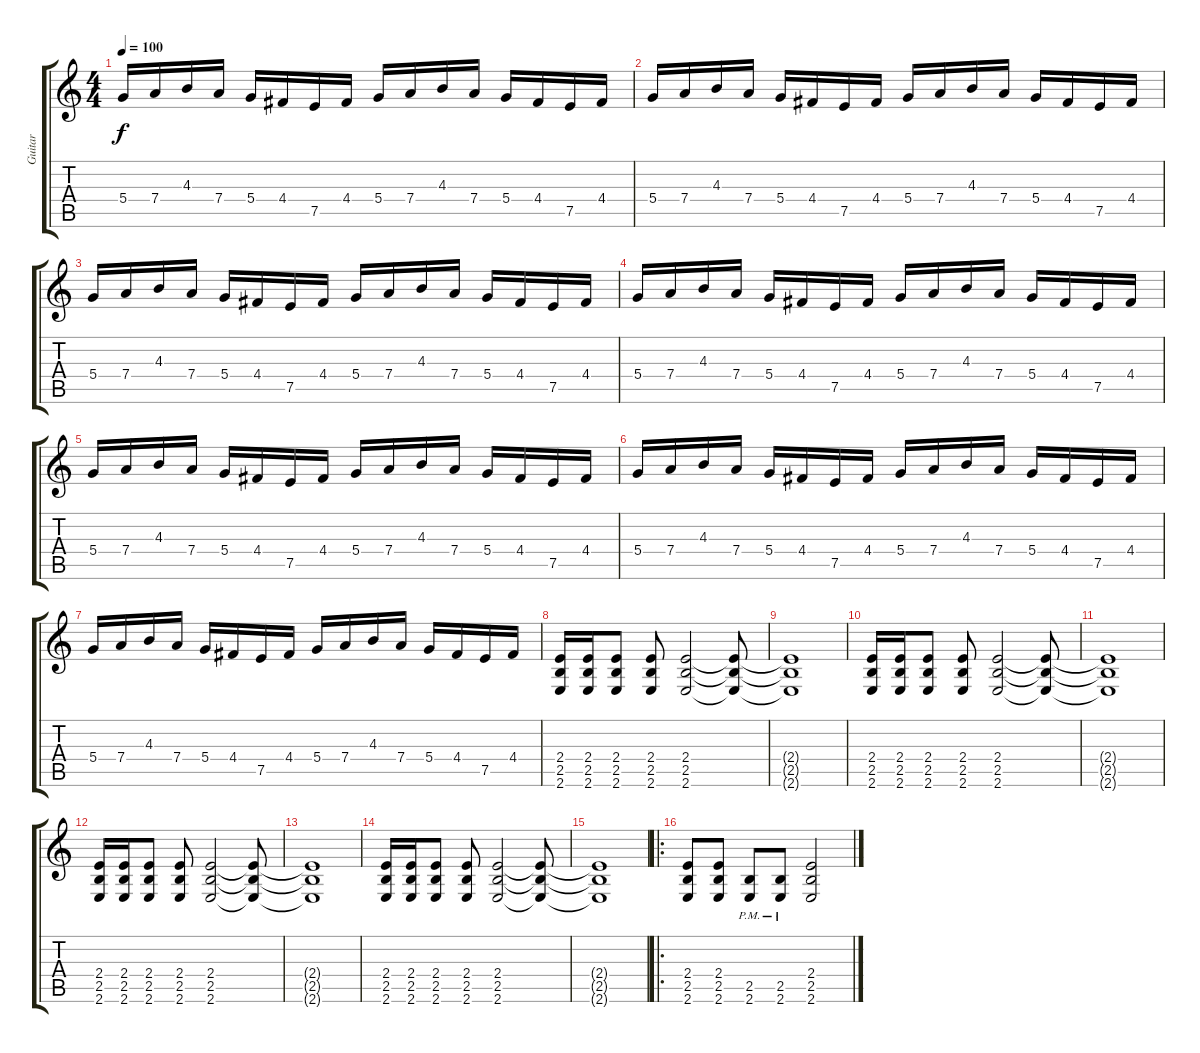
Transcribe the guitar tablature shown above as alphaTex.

\track ("Guitar" "Guitar") {instrument distortionguitar}
\staff {score tabs}
\tuning (E4 B3 G3 D3 A2 D2) {hide}
\ts (4 4)
\tempo 100
\clef g2
\ks c
5.4.16{dy f} 7.4.16 4.3.16 7.4.16 5.4.16 4.4.16 7.5.16 4.4.16 5.4.16 7.4.16 4.3.16 7.4.16 5.4.16 4.4.16 7.5.16 4.4.16 |
5.4.16 7.4.16 4.3.16 7.4.16 5.4.16 4.4.16 7.5.16 4.4.16 5.4.16 7.4.16 4.3.16 7.4.16 5.4.16 4.4.16 7.5.16 4.4.16 |
5.4.16 7.4.16 4.3.16 7.4.16 5.4.16 4.4.16 7.5.16 4.4.16 5.4.16 7.4.16 4.3.16 7.4.16 5.4.16 4.4.16 7.5.16 4.4.16 |
5.4.16 7.4.16 4.3.16 7.4.16 5.4.16 4.4.16 7.5.16 4.4.16 5.4.16 7.4.16 4.3.16 7.4.16 5.4.16 4.4.16 7.5.16 4.4.16 |
5.4.16 7.4.16 4.3.16 7.4.16 5.4.16 4.4.16 7.5.16 4.4.16 5.4.16 7.4.16 4.3.16 7.4.16 5.4.16 4.4.16 7.5.16 4.4.16 |
5.4.16 7.4.16 4.3.16 7.4.16 5.4.16 4.4.16 7.5.16 4.4.16 5.4.16 7.4.16 4.3.16 7.4.16 5.4.16 4.4.16 7.5.16 4.4.16 |
5.4.16 7.4.16 4.3.16 7.4.16 5.4.16 4.4.16 7.5.16 4.4.16 5.4.16 7.4.16 4.3.16 7.4.16 5.4.16 4.4.16 7.5.16 4.4.16 |
(2.4 2.5 2.6).16 (2.4 2.5 2.6).16 (2.4 2.5 2.6).8 (2.4 2.5 2.6).8 (2.4 2.5 2.6).2 (2.4{t} 2.5{t} 2.6{t}).8 |
(2.4{t} 2.5{t} 2.6{t}).1 |
(2.4 2.5 2.6).16 (2.4 2.5 2.6).16 (2.4 2.5 2.6).8 (2.4 2.5 2.6).8 (2.4 2.5 2.6).2 (2.4{t} 2.5{t} 2.6{t}).8 |
(2.4{t} 2.5{t} 2.6{t}).1 |
(2.4 2.5 2.6).16 (2.4 2.5 2.6).16 (2.4 2.5 2.6).8 (2.4 2.5 2.6).8 (2.4 2.5 2.6).2 (2.4{t} 2.5{t} 2.6{t}).8 |
(2.4{t} 2.5{t} 2.6{t}).1 |
(2.4 2.5 2.6).16 (2.4 2.5 2.6).16 (2.4 2.5 2.6).8 (2.4 2.5 2.6).8 (2.4 2.5 2.6).2 (2.4{t} 2.5{t} 2.6{t}).8 |
(2.4{t} 2.5{t} 2.6{t}).1 |
\ro
(2.4 2.5 2.6).8 (2.4 2.5 2.6).8 (2.5{pm} 2.6{pm}).8 (2.5{pm} 2.6{pm}).8 (2.4 2.5 2.6).2
